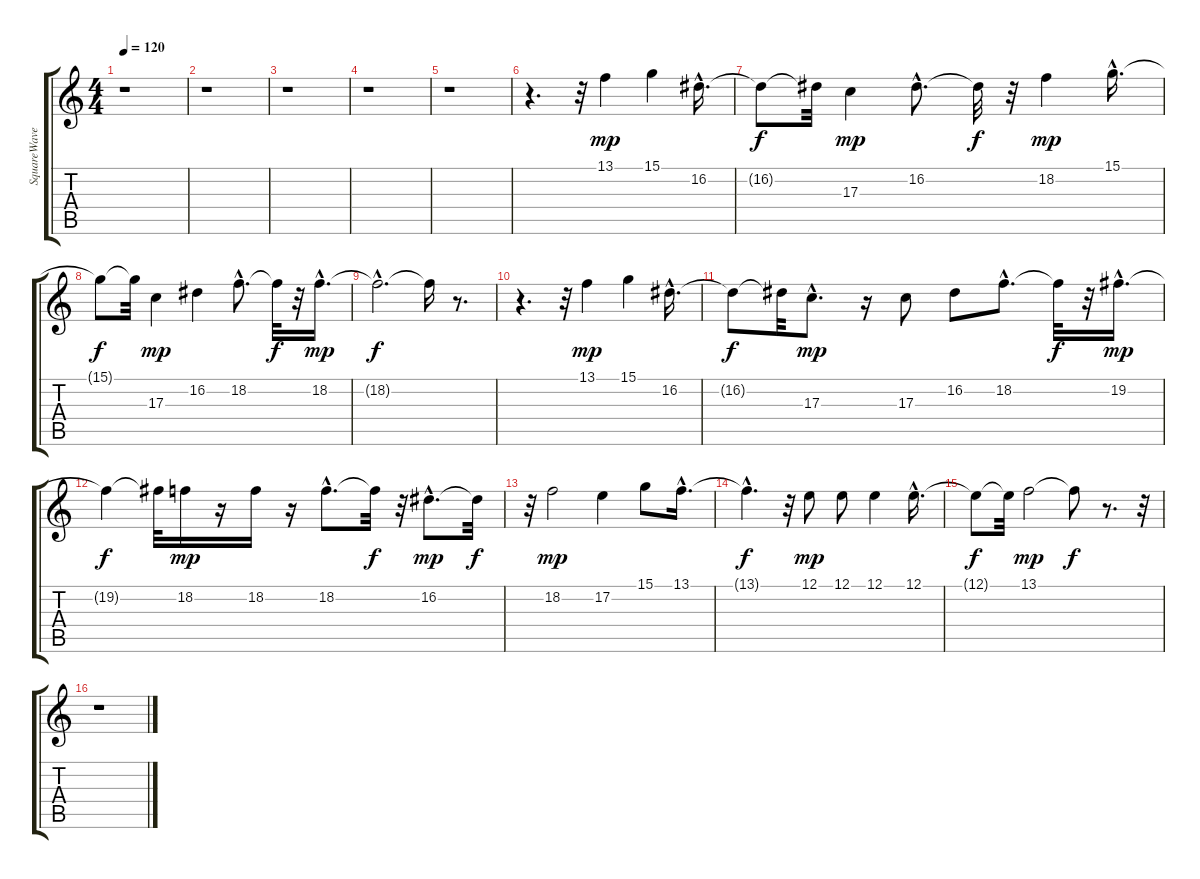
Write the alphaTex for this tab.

\track ("SquareWave" "SquareWave") {instrument lead1square}
\staff {score tabs}
\tuning (E4 B3 G3 D3 A2 E2) {hide}
\ts (4 4)
\tempo 120
\clef g2
\ks c
r.1{dy f} |
r.1 |
r.1 |
r.1 |
r.1 |
r.4{d} r.32 13.1.4{dy mp} 15.1.4 16.2{hac}.16{d} |
16.2{t}.8{dy f} 16.2{t}.32 17.3.4{dy mp} 16.2{hac}.8{d} 16.2{t}.32{dy f} r.32 18.2.4{dy mp} 15.1{hac}.16{d} |
15.1{t}.8{dy f} 15.1{t}.32 17.3.4{dy mp} 16.2.4 18.2{hac}.8{d} 18.2{t}.32{dy f} r.32 18.2{hac}.16{d dy mp} |
18.2{hac t}.2{d dy f} 18.2{t}.16 r.8{d} |
r.4{d} r.32 13.1.4{dy mp} 15.1.4 16.2{hac}.16{d} |
16.2{t}.8{dy f} 16.2{t}.32 17.3{hac}.8{d dy mp} r.16 17.3.8 16.2.8 18.2{hac}.8{d} 18.2{t}.32{dy f} r.32 19.2{hac}.16{d dy mp} |
19.2{t}.4{dy f} 19.2{t}.32 18.2.16{dy mp} r.16 18.2.16 r.16 18.2{hac}.8{d} 18.2{t}.32{dy f} r.32 16.2{hac}.8{d dy mp} 16.2{t}.32{dy f} |
r.32 18.2.2{dy mp} 17.2.4 15.1.8 13.1{hac}.16{d} |
13.1{hac t}.4{d dy f} r.32 12.1.8{dy mp} 12.1.8 12.1.4 12.1{hac}.16{d} |
12.1{t}.8{dy f} 12.1{t}.32 13.1.2{dy mp} 13.1{t}.8{dy f} r.8{d} r.32 |
r.1
